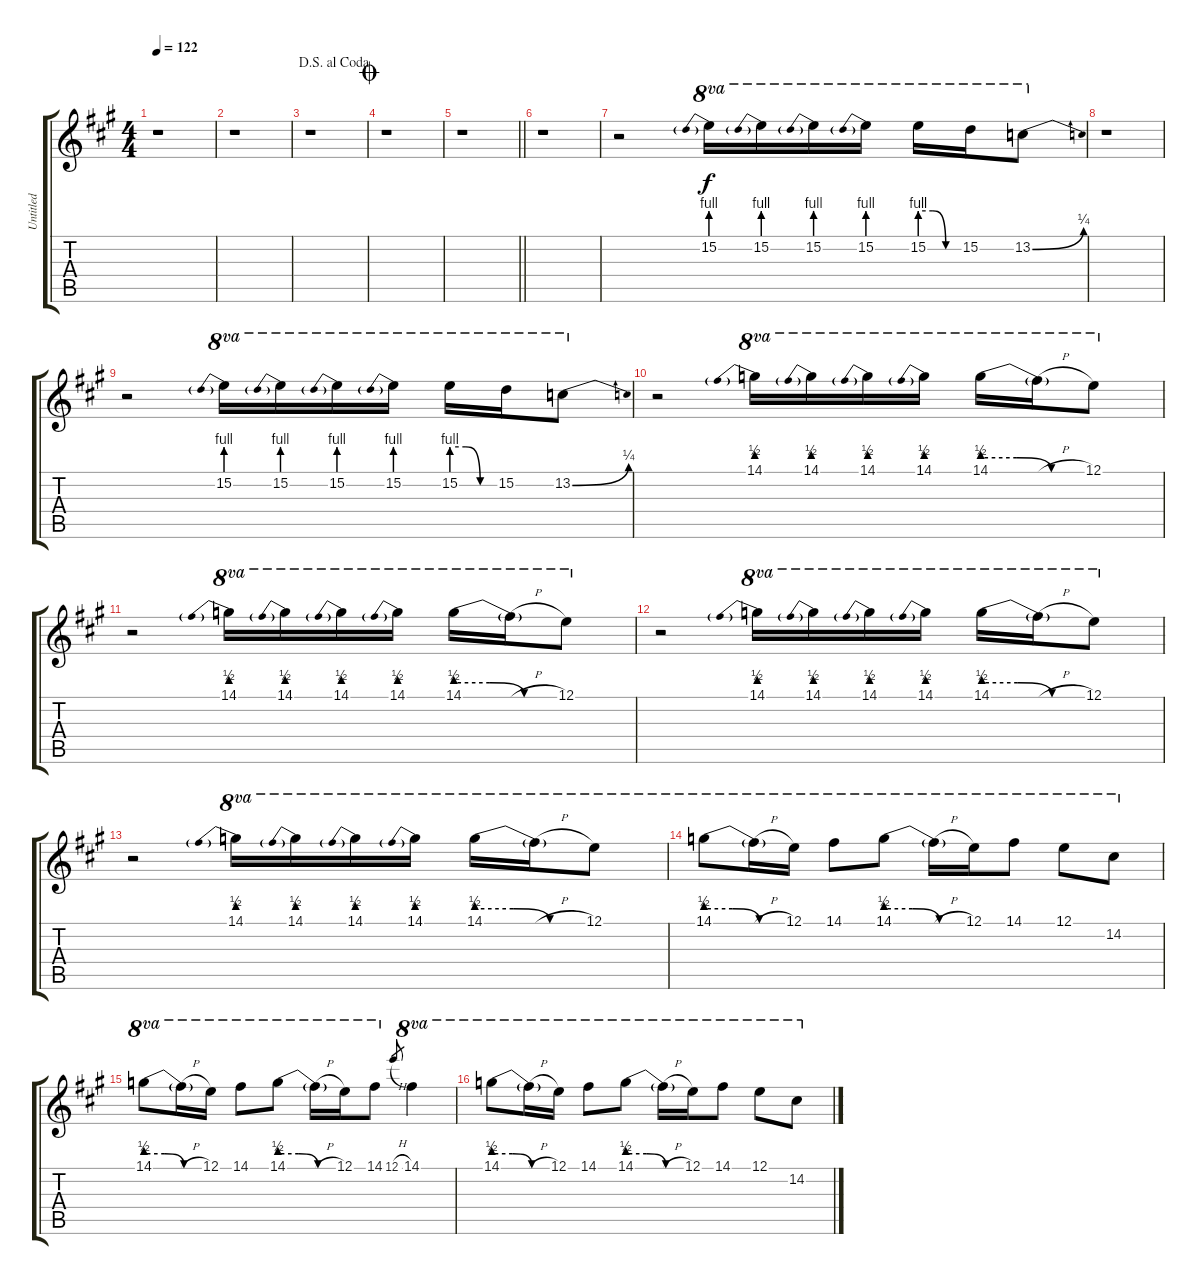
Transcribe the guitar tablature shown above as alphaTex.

\track ("Untitled" "Untitled") {instrument distortionguitar}
\staff {score tabs}
\tuning (E4 B3 G3 D3 A2 E2) {hide}
\ts (4 4)
\tempo 122
\clef g2
\ks a
r.1{dy f} |
r.1 |
\jump dalsegnoalcoda
r.1 |
\jump coda
r.1 |
\barLineRight lightlight
r.1 |
r.1 |
r.2 15.2{be (prebend 0 4 60 4)}.16{ot 8va} 15.2{be (prebend 0 4 60 4)}.16{ot 8va} 15.2{be (prebend 0 4 60 4)}.16{ot 8va} 15.2{be (prebend 0 4 60 4)}.16{ot 8va} 15.2{be (custom 0 4 20 4 40 0 60 0)}.16{ot 8va} 15.2.16{ot 8va} 13.2{be (bend 0 0 60 1)}.8{ot 8va} |
r.1 |
r.2 15.2{be (prebend 0 4 60 4)}.16{ot 8va} 15.2{be (prebend 0 4 60 4)}.16{ot 8va} 15.2{be (prebend 0 4 60 4)}.16{ot 8va} 15.2{be (prebend 0 4 60 4)}.16{ot 8va} 15.2{be (custom 0 4 20 4 40 0 60 0)}.16{ot 8va} 15.2.16{ot 8va} 13.2{be (bend 0 0 60 1)}.8{ot 8va} |
r.2 14.1{be (prebend 0 2 60 2)}.16{ot 8va} 14.1{be (prebend 0 2 60 2)}.16{ot 8va} 14.1{be (prebend 0 2 60 2)}.16{ot 8va} 14.1{be (prebend 0 2 60 2)}.16{ot 8va} 14.1{be (custom 0 2 20 2 40 0 60 0)}.16{ot 8va} 14.1{h t}.16{ot 8va} 12.1.8{ot 8va} |
r.2 14.1{be (prebend 0 2 60 2)}.16{ot 8va} 14.1{be (prebend 0 2 60 2)}.16{ot 8va} 14.1{be (prebend 0 2 60 2)}.16{ot 8va} 14.1{be (prebend 0 2 60 2)}.16{ot 8va} 14.1{be (custom 0 2 20 2 40 0 60 0)}.16{ot 8va} 14.1{h t}.16{ot 8va} 12.1.8{ot 8va} |
r.2 14.1{be (prebend 0 2 60 2)}.16{ot 8va} 14.1{be (prebend 0 2 60 2)}.16{ot 8va} 14.1{be (prebend 0 2 60 2)}.16{ot 8va} 14.1{be (prebend 0 2 60 2)}.16{ot 8va} 14.1{be (custom 0 2 20 2 40 0 60 0)}.16{ot 8va} 14.1{h t}.16{ot 8va} 12.1.8{ot 8va} |
r.2 14.1{be (prebend 0 2 60 2)}.16{ot 8va} 14.1{be (prebend 0 2 60 2)}.16{ot 8va} 14.1{be (prebend 0 2 60 2)}.16{ot 8va} 14.1{be (prebend 0 2 60 2)}.16{ot 8va} 14.1{be (custom 0 2 20 2 40 0 60 0)}.16{ot 8va} 14.1{h t}.16{ot 8va} 12.1.8{ot 8va} |
14.1{be (custom 0 2 20 2 40 0 60 0)}.8{ot 8va} 14.1{h t}.16{ot 8va} 12.1.16{ot 8va} 14.1.8{ot 8va} 14.1{be (custom 0 2 20 2 40 0 60 0)}.8{ot 8va} 14.1{h t}.16{ot 8va} 12.1.16{ot 8va} 14.1.8{ot 8va} 12.1.8{ot 8va} 14.2.8{ot 8va} |
14.1{be (custom 0 2 20 2 40 0 60 0)}.8{ot 8va} 14.1{h t}.16{ot 8va} 12.1.16{ot 8va} 14.1.8{ot 8va} 14.1{be (custom 0 2 20 2 40 0 60 0)}.8{ot 8va} 14.1{h t}.16{ot 8va} 12.1.16{ot 8va} 14.1.8{ot 8va} 12.1{h}.8{gr} 14.1.4{ot 8va} |
14.1{be (custom 0 2 20 2 40 0 60 0)}.8{ot 8va} 14.1{h t}.16{ot 8va} 12.1.16{ot 8va} 14.1.8{ot 8va} 14.1{be (custom 0 2 20 2 40 0 60 0)}.8{ot 8va} 14.1{h t}.16{ot 8va} 12.1.16{ot 8va} 14.1.8{ot 8va} 12.1.8{ot 8va} 14.2.8{ot 8va}
